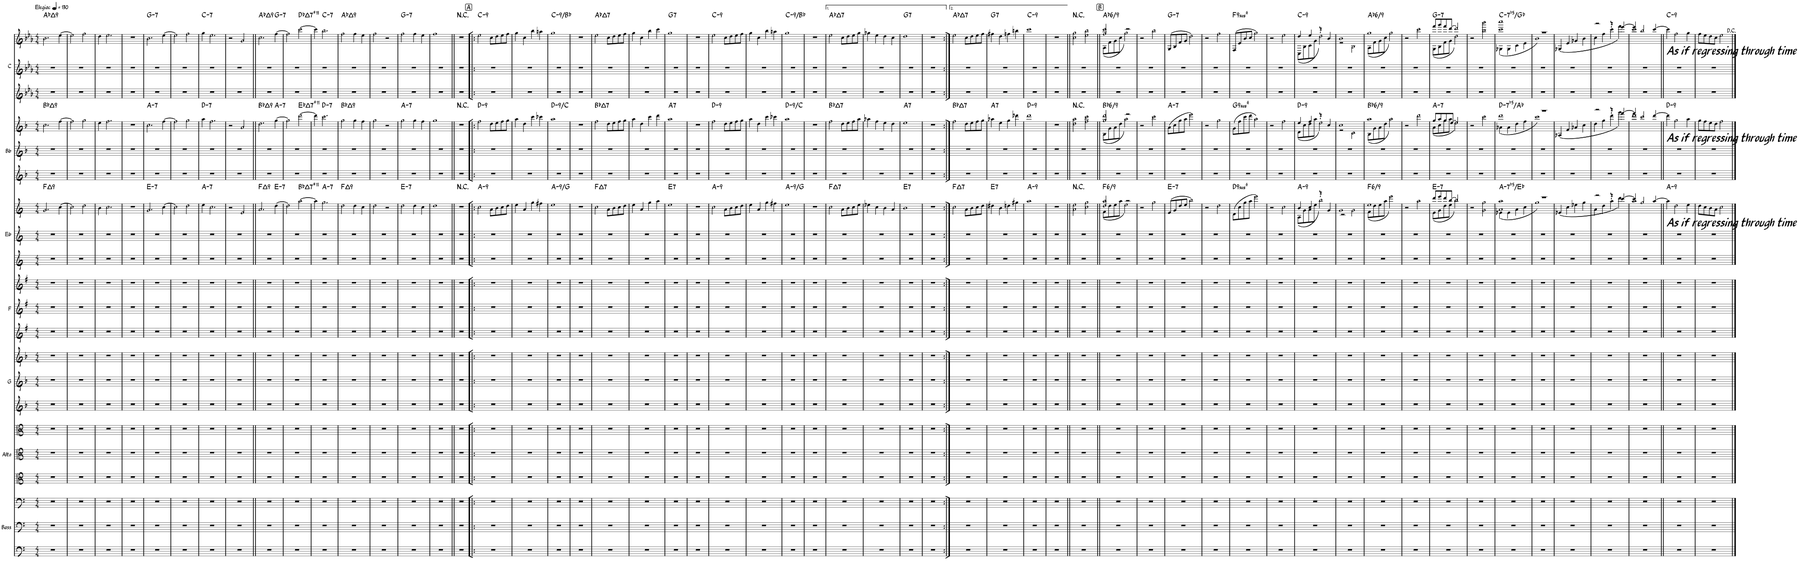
**kern	**kern	**kern	**kern	**kern	**kern	**kern	**kern	**kern	**kern	**kern	**kern	**kern	**kern	**kern	**harte	**kern	**kern	**kern	**harte	**kern	**kern	**kern	**harte
*part7	*part7	*part7	*part6	*part6	*part6	*part5	*part5	*part5	*part4	*part4	*part4	*part3	*part3	*part3	*part3	*part2	*part2	*part2	*part2	*part1	*part1	*part1	*part1
*staff21	*staff20	*staff19	*staff18	*staff17	*staff16	*staff15	*staff14	*staff13	*staff12	*staff11	*staff10	*staff9	*staff8	*staff7	*	*staff6	*staff5	*staff4	*	*staff3	*staff2	*staff1	*
*I"Bass	*	*	*I"Alto	*	*	*I"G	*	*	*I"F	*	*	*I"Eb	*	*	*	*I"Bb	*	*	*	*I"C	*	*	*
*I'Bass	*	*	*	*	*	*I'G	*	*	*I'F	*	*	*I'Eb	*	*	*	*I'Bb	*	*	*	*I'C	*	*	*
*clefF4	*clefF4	*clefF4	*clefC3	*clefC3	*clefC3	*clefG2	*clefG2	*clefG2	*clefG2	*clefG2	*clefG2	*clefG2	*clefG2	*clefG2	*	*clefG2	*clefG2	*clefG2	*	*clefG2	*clefG2	*clefG2	*
*	*	*	*	*	*	*Trd3c5	*Trd3c5	*Trd3c5	*Trd4c7	*Trd4c7	*Trd4c7	*Trd5c9	*Trd5c9	*Trd5c9	*	*Trd8c14	*Trd8c14	*Trd8c14	*	*	*	*	*
*k[]	*k[]	*k[]	*k[]	*k[]	*k[]	*k[b-]	*k[b-]	*k[b-]	*k[f#]	*k[f#]	*k[f#]	*k[]	*k[]	*k[]	*	*k[b-]	*k[b-]	*k[b-]	*	*k[b-e-a-]	*k[b-e-a-]	*k[b-e-a-]	*
*M4/4	*M4/4	*M4/4	*M4/4	*M4/4	*M4/4	*M4/4	*M4/4	*M4/4	*M4/4	*M4/4	*M4/4	*M4/4	*M4/4	*M4/4	*	*M4/4	*M4/4	*M4/4	*	*M4/4	*M4/4	*M4/4	*
*MM130	*MM130	*MM130	*MM130	*MM130	*MM130	*MM130	*MM130	*MM130	*MM130	*MM130	*MM130	*MM130	*MM130	*MM130	*	*MM130	*MM130	*MM130	*	*MM130	*MM130	*MM130	*
=1	=1	=1	=1	=1	=1	=1	=1	=1	=1	=1	=1	=1	=1	=1	=1	=1	=1	=1	=1	=1	=1	=1	=1
!	!	!	!	!	!	!	!	!	!	!	!	!	!	!	!LO:H:kt=9	!	!	!	!LO:H:kt=9	!	!	!LO:TX:a:t=Elegiac	!LO:H:kt=9
1r	1r	1r	1r	1r	1r	1r	1r	1r	1r	1r	1r	1r	1r	2.g/	F:maj9	1r	1r	2.cc\	Bb:maj9	1r	1r	2.b-\	Ab:maj9
.	.	.	.	.	.	.	.	.	.	.	.	.	.	[4cc\	.	.	.	[4ff\	.	.	.	[4ee-\	.
=2	=2	=2	=2	=2	=2	=2	=2	=2	=2	=2	=2	=2	=2	=2	=2	=2	=2	=2	=2	=2	=2	=2	=2
1r	1r	1r	1r	1r	1r	1r	1r	1r	1r	1r	1r	1r	1r	2cc\]	.	1r	1r	2ff\]	.	1r	1r	2ee-\]	.
.	.	.	.	.	.	.	.	.	.	.	.	.	.	2dd\	.	.	.	2gg\	.	.	.	2ff\	.
=3	=3	=3	=3	=3	=3	=3	=3	=3	=3	=3	=3	=3	=3	=3	=3	=3	=3	=3	=3	=3	=3	=3	=3
1r	1r	1r	1r	1r	1r	1r	1r	1r	1r	1r	1r	1r	1r	4b\	.	1r	1r	4ee\	.	1r	1r	4dd\	.
.	.	.	.	.	.	.	.	.	.	.	.	.	.	2.cc\	.	.	.	2.ff\	.	.	.	2.ee-\	.
=4	=4	=4	=4	=4	=4	=4	=4	=4	=4	=4	=4	=4	=4	=4	=4	=4	=4	=4	=4	=4	=4	=4	=4
1r	1r	1r	1r	1r	1r	1r	1r	1r	1r	1r	1r	1r	1r	1r	.	1r	1r	1r	.	1r	1r	1r	.
=5	=5	=5	=5	=5	=5	=5	=5	=5	=5	=5	=5	=5	=5	=5	=5	=5	=5	=5	=5	=5	=5	=5	=5
!	!	!	!	!	!	!	!	!	!	!	!	!	!	!	!LO:H:kt=7	!	!	!	!LO:H:kt=7	!	!	!	!LO:H:kt=7
1r	1r	1r	1r	1r	1r	1r	1r	1r	1r	1r	1r	1r	1r	2.g/	E:min7	1r	1r	2.cc\	A:min7	1r	1r	2.b-\	G:min7
.	.	.	.	.	.	.	.	.	.	.	.	.	.	[4cc\	.	.	.	[4ff\	.	.	.	[4ee-\	.
=6	=6	=6	=6	=6	=6	=6	=6	=6	=6	=6	=6	=6	=6	=6	=6	=6	=6	=6	=6	=6	=6	=6	=6
1r	1r	1r	1r	1r	1r	1r	1r	1r	1r	1r	1r	1r	1r	2cc\]	.	1r	1r	2ff\]	.	1r	1r	2ee-\]	.
.	.	.	.	.	.	.	.	.	.	.	.	.	.	2dd\	.	.	.	2gg\	.	.	.	2ff\	.
=7	=7	=7	=7	=7	=7	=7	=7	=7	=7	=7	=7	=7	=7	=7	=7	=7	=7	=7	=7	=7	=7	=7	=7
!	!	!	!	!	!	!	!	!	!	!	!	!	!	!	!LO:H:kt=7	!	!	!	!LO:H:kt=7	!	!	!	!LO:H:kt=7
1r	1r	1r	1r	1r	1r	1r	1r	1r	1r	1r	1r	1r	1r	4ee\	A:min7	1r	1r	4aa\	D:min7	1r	1r	4gg\	C:min7
.	.	.	.	.	.	.	.	.	.	.	.	.	.	2.cc\	.	.	.	2.ff\	.	.	.	2.ee-\	.
=8	=8	=8	=8	=8	=8	=8	=8	=8	=8	=8	=8	=8	=8	=8	=8	=8	=8	=8	=8	=8	=8	=8	=8
1r	1r	1r	1r	1r	1r	1r	1r	1r	1r	1r	1r	1r	1r	2r	.	1r	1r	2r	.	1r	1r	2r	.
.	.	.	.	.	.	.	.	.	.	.	.	.	.	2e/	.	.	.	2a/	.	.	.	2g/	.
=9||	=9||	=9||	=9||	=9||	=9||	=9||	=9||	=9||	=9||	=9||	=9||	=9||	=9||	=9||	=9||	=9||	=9||	=9||	=9||	=9||	=9||	=9||	=9||
!	!	!	!	!	!	!	!	!	!	!	!	!	!	!	!LO:H:kt=9	!	!	!	!LO:H:kt=9	!	!	!	!LO:H:kt=9
1r	1r	1r	1r	1r	1r	1r	1r	1r	1r	1r	1r	1r	1r	2.a/	F:maj9	1r	1r	2.dd\	Bb:maj9	1r	1r	2.cc\	Ab:maj9
!	!	!	!	!	!	!	!	!	!	!	!	!	!	!	!LO:H:kt=7	!	!	!	!LO:H:kt=7	!	!	!	!LO:H:kt=7
.	.	.	.	.	.	.	.	.	.	.	.	.	.	[4dd\	E:min7	.	.	[4gg\	A:min7	.	.	[4ff\	G:min7
=10	=10	=10	=10	=10	=10	=10	=10	=10	=10	=10	=10	=10	=10	=10	=10	=10	=10	=10	=10	=10	=10	=10	=10
1r	1r	1r	1r	1r	1r	1r	1r	1r	1r	1r	1r	1r	1r	2dd\]	.	1r	1r	2gg\]	.	1r	1r	2ff\]	.
!	!	!	!	!	!	!	!	!	!	!	!	!	!	!	!LO:H:kt=7	!	!	!	!LO:H:kt=7	!	!	!	!LO:H:kt=7
.	.	.	.	.	.	.	.	.	.	.	.	.	.	[2aa\	Bb:maj7(#11)	.	.	[2ddd\	Eb:maj7(#11)	.	.	[2ccc\	Db:maj7(#11)
=11	=11	=11	=11	=11	=11	=11	=11	=11	=11	=11	=11	=11	=11	=11	=11	=11	=11	=11	=11	=11	=11	=11	=11
1r	1r	1r	1r	1r	1r	1r	1r	1r	1r	1r	1r	1r	1r	4aa\]	.	1r	1r	4ddd\]	.	1r	1r	4ccc\]	.
!	!	!	!	!	!	!	!	!	!	!	!	!	!	!	!LO:H:kt=7	!	!	!	!LO:H:kt=7	!	!	!	!LO:H:kt=7
.	.	.	.	.	.	.	.	.	.	.	.	.	.	2.gg\	A:min7	.	.	2.ccc\	D:min7	.	.	2.bb-\	C:min7
=12	=12	=12	=12	=12	=12	=12	=12	=12	=12	=12	=12	=12	=12	=12	=12	=12	=12	=12	=12	=12	=12	=12	=12
!	!	!	!	!	!	!	!	!	!	!	!	!	!	!	!LO:H:kt=9	!	!	!	!LO:H:kt=9	!	!	!	!LO:H:kt=9
1r	1r	1r	1r	1r	1r	1r	1r	1r	1r	1r	1r	1r	1r	2dd\	F:maj9	1r	1r	2gg\	Bb:maj9	1r	1r	2ff\	Ab:maj9
.	.	.	.	.	.	.	.	.	.	.	.	.	.	4dd\	.	.	.	4gg\	.	.	.	4ff\	.
.	.	.	.	.	.	.	.	.	.	.	.	.	.	4cc\	.	.	.	4ff\	.	.	.	4ee-\	.
=13	=13	=13	=13	=13	=13	=13	=13	=13	=13	=13	=13	=13	=13	=13	=13	=13	=13	=13	=13	=13	=13	=13	=13
1r	1r	1r	1r	1r	1r	1r	1r	1r	1r	1r	1r	1r	1r	2dd\	.	1r	1r	2gg\	.	1r	1r	2ff\	.
.	.	.	.	.	.	.	.	.	.	.	.	.	.	2r	.	.	.	2r	.	.	.	2r	.
=14	=14	=14	=14	=14	=14	=14	=14	=14	=14	=14	=14	=14	=14	=14	=14	=14	=14	=14	=14	=14	=14	=14	=14
!	!	!	!	!	!	!	!	!	!	!	!	!	!	!	!LO:H:kt=7	!	!	!	!LO:H:kt=7	!	!	!	!LO:H:kt=7
1r	1r	1r	1r	1r	1r	1r	1r	1r	1r	1r	1r	1r	1r	2dd\	E:min7	1r	1r	2gg\	A:min7	1r	1r	2ff\	G:min7
.	.	.	.	.	.	.	.	.	.	.	.	.	.	4dd\	.	.	.	4gg\	.	.	.	4ff\	.
.	.	.	.	.	.	.	.	.	.	.	.	.	.	4cc\	.	.	.	4ff\	.	.	.	4ee-\	.
=15	=15	=15	=15	=15	=15	=15	=15	=15	=15	=15	=15	=15	=15	=15	=15	=15	=15	=15	=15	=15	=15	=15	=15
1r	1r	1r	1r	1r	1r	1r	1r	1r	1r	1r	1r	1r	1r	1dd	.	1r	1r	1gg	.	1r	1r	1ff	.
=16||	=16||	=16||	=16||	=16||	=16||	=16||	=16||	=16||	=16||	=16||	=16||	=16||	=16||	=16||	=16||	=16||	=16||	=16||	=16||	=16||	=16||	=16||	=16||
!	!	!	!	!	!	!	!	!	!	!	!	!	!	!	!LO:H:kt=N.C.	!	!	!	!LO:H:kt=N.C.	!	!	!	!LO:H:kt=N.C.
1r	1r	1r	1r	1r	1r	1r	1r	1r	1r	1r	1r	1r	1r	1r	N	1r	1r	1r	N	1r	1r	1r	N
!!LO:REH:place=s1:a:rj:fs=14:t=A
=17!|:	=17!|:	=17!|:	=17!|:	=17!|:	=17!|:	=17!|:	=17!|:	=17!|:	=17!|:	=17!|:	=17!|:	=17!|:	=17!|:	=17!|:	=17!|:	=17!|:	=17!|:	=17!|:	=17!|:	=17!|:	=17!|:	=17!|:	=17!|:
!	!	!	!	!	!	!	!	!	!	!	!	!	!	!	!LO:H:kt=9	!	!	!	!LO:H:kt=9	!	!	!	!LO:H:kt=9
1r	1r	1r	1r	1r	1r	1r	1r	1r	1r	1r	1r	1r	1r	2cc\	A:min9	1r	1r	2ff\	D:min9	1r	1r	2ee-\	C:min9
.	.	.	.	.	.	.	.	.	.	.	.	.	.	8a\L	.	.	.	8dd\L	.	.	.	8cc\L	.
.	.	.	.	.	.	.	.	.	.	.	.	.	.	8b\	.	.	.	8ee\	.	.	.	8dd\	.
.	.	.	.	.	.	.	.	.	.	.	.	.	.	8cc\	.	.	.	8ff\	.	.	.	8ee-\	.
.	.	.	.	.	.	.	.	.	.	.	.	.	.	8dd\J	.	.	.	8gg\J	.	.	.	8ff\J	.
=18	=18	=18	=18	=18	=18	=18	=18	=18	=18	=18	=18	=18	=18	=18	=18	=18	=18	=18	=18	=18	=18	=18	=18
1r	1r	1r	1r	1r	1r	1r	1r	1r	1r	1r	1r	1r	1r	4ee\	.	1r	1r	4aa\	.	1r	1r	4gg\	.
.	.	.	.	.	.	.	.	.	.	.	.	.	.	4a/	.	.	.	4dd\	.	.	.	4cc\	.
.	.	.	.	.	.	.	.	.	.	.	.	.	.	4gg\	.	.	.	4ccc\	.	.	.	4bb-\	.
.	.	.	.	.	.	.	.	.	.	.	.	.	.	4ff#X\	.	.	.	4ccc-X\	.	.	.	4aan\	.
=19	=19	=19	=19	=19	=19	=19	=19	=19	=19	=19	=19	=19	=19	=19	=19	=19	=19	=19	=19	=19	=19	=19	=19
!	!	!	!	!	!	!	!	!	!	!	!	!	!	!	!LO:H:kt=9	!	!	!	!LO:H:kt=9	!	!	!	!LO:H:kt=9
1r	1r	1r	1r	1r	1r	1r	1r	1r	1r	1r	1r	1r	1r	1ee	A:min9/b7	1r	1r	1aa	D:min9/b7	1r	1r	1gg	C:min9/b7
=20	=20	=20	=20	=20	=20	=20	=20	=20	=20	=20	=20	=20	=20	=20	=20	=20	=20	=20	=20	=20	=20	=20	=20
1r	1r	1r	1r	1r	1r	1r	1r	1r	1r	1r	1r	1r	1r	1r	.	1r	1r	1r	.	1r	1r	1r	.
=21	=21	=21	=21	=21	=21	=21	=21	=21	=21	=21	=21	=21	=21	=21	=21	=21	=21	=21	=21	=21	=21	=21	=21
!	!	!	!	!	!	!	!	!	!	!	!	!	!	!	!LO:H:kt=7	!	!	!	!LO:H:kt=7	!	!	!	!LO:H:kt=7
1r	1r	1r	1r	1r	1r	1r	1r	1r	1r	1r	1r	1r	1r	2cc\	F:maj7	1r	1r	2ff\	Bb:maj7	1r	1r	2ee-\	Ab:maj7
.	.	.	.	.	.	.	.	.	.	.	.	.	.	8a\L	.	.	.	8dd\L	.	.	.	8cc\L	.
.	.	.	.	.	.	.	.	.	.	.	.	.	.	8b\	.	.	.	8ee\	.	.	.	8dd\	.
.	.	.	.	.	.	.	.	.	.	.	.	.	.	8cc\	.	.	.	8ff\	.	.	.	8ee-\	.
.	.	.	.	.	.	.	.	.	.	.	.	.	.	8dd\J	.	.	.	8gg\J	.	.	.	8ff\J	.
=22	=22	=22	=22	=22	=22	=22	=22	=22	=22	=22	=22	=22	=22	=22	=22	=22	=22	=22	=22	=22	=22	=22	=22
1r	1r	1r	1r	1r	1r	1r	1r	1r	1r	1r	1r	1r	1r	4ee\	.	1r	1r	4aa\	.	1r	1r	4gg\	.
.	.	.	.	.	.	.	.	.	.	.	.	.	.	4a/	.	.	.	4dd\	.	.	.	4cc\	.
.	.	.	.	.	.	.	.	.	.	.	.	.	.	4gg\	.	.	.	4ccc\	.	.	.	4bb-\	.
.	.	.	.	.	.	.	.	.	.	.	.	.	.	4aa\	.	.	.	4ddd\	.	.	.	4ccc\	.
=23	=23	=23	=23	=23	=23	=23	=23	=23	=23	=23	=23	=23	=23	=23	=23	=23	=23	=23	=23	=23	=23	=23	=23
!	!	!	!	!	!	!	!	!	!	!	!	!	!	!	!LO:H:kt=7	!	!	!	!LO:H:kt=7	!	!	!	!LO:H:kt=7
1r	1r	1r	1r	1r	1r	1r	1r	1r	1r	1r	1r	1r	1r	1ee	E:7	1r	1r	1aa	A:7	1r	1r	1gg	G:7
=24	=24	=24	=24	=24	=24	=24	=24	=24	=24	=24	=24	=24	=24	=24	=24	=24	=24	=24	=24	=24	=24	=24	=24
1r	1r	1r	1r	1r	1r	1r	1r	1r	1r	1r	1r	1r	1r	1r	.	1r	1r	1r	.	1r	1r	1r	.
=25	=25	=25	=25	=25	=25	=25	=25	=25	=25	=25	=25	=25	=25	=25	=25	=25	=25	=25	=25	=25	=25	=25	=25
!	!	!	!	!	!	!	!	!	!	!	!	!	!	!	!LO:H:kt=9	!	!	!	!LO:H:kt=9	!	!	!	!LO:H:kt=9
1r	1r	1r	1r	1r	1r	1r	1r	1r	1r	1r	1r	1r	1r	2cc\	A:min9	1r	1r	2ff\	D:min9	1r	1r	2ee-\	C:min9
.	.	.	.	.	.	.	.	.	.	.	.	.	.	8a\L	.	.	.	8dd\L	.	.	.	8cc\L	.
.	.	.	.	.	.	.	.	.	.	.	.	.	.	8b\	.	.	.	8ee\	.	.	.	8dd\	.
.	.	.	.	.	.	.	.	.	.	.	.	.	.	8cc\	.	.	.	8ff\	.	.	.	8ee-\	.
.	.	.	.	.	.	.	.	.	.	.	.	.	.	8dd\J	.	.	.	8gg\J	.	.	.	8ff\J	.
=26	=26	=26	=26	=26	=26	=26	=26	=26	=26	=26	=26	=26	=26	=26	=26	=26	=26	=26	=26	=26	=26	=26	=26
1r	1r	1r	1r	1r	1r	1r	1r	1r	1r	1r	1r	1r	1r	4ee\	.	1r	1r	4aa\	.	1r	1r	4gg\	.
.	.	.	.	.	.	.	.	.	.	.	.	.	.	4a/	.	.	.	4dd\	.	.	.	4cc\	.
.	.	.	.	.	.	.	.	.	.	.	.	.	.	4gg\	.	.	.	4ccc\	.	.	.	4bb-\	.
.	.	.	.	.	.	.	.	.	.	.	.	.	.	4ff#X\	.	.	.	4ccc-X\	.	.	.	4aan\	.
=27	=27	=27	=27	=27	=27	=27	=27	=27	=27	=27	=27	=27	=27	=27	=27	=27	=27	=27	=27	=27	=27	=27	=27
!	!	!	!	!	!	!	!	!	!	!	!	!	!	!	!LO:H:kt=9	!	!	!	!LO:H:kt=9	!	!	!	!LO:H:kt=9
1r	1r	1r	1r	1r	1r	1r	1r	1r	1r	1r	1r	1r	1r	1ee	A:min9/b7	1r	1r	1aa	D:min9/b7	1r	1r	1gg	C:min9/b7
=28	=28	=28	=28	=28	=28	=28	=28	=28	=28	=28	=28	=28	=28	=28	=28	=28	=28	=28	=28	=28	=28	=28	=28
1r	1r	1r	1r	1r	1r	1r	1r	1r	1r	1r	1r	1r	1r	1r	.	1r	1r	1r	.	1r	1r	1r	.
=29	=29	=29	=29	=29	=29	=29	=29	=29	=29	=29	=29	=29	=29	=29	=29	=29	=29	=29	=29	=29	=29	=29	=29
!	!	!	!	!	!	!	!	!	!	!	!	!	!	!	!LO:H:kt=7	!	!	!	!LO:H:kt=7	!	!	!	!LO:H:kt=7
1r	1r	1r	1r	1r	1r	1r	1r	1r	1r	1r	1r	1r	1r	2cc\	F:maj7	1r	1r	2ff\	Bb:maj7	1r	1r	2ee-\	Ab:maj7
.	.	.	.	.	.	.	.	.	.	.	.	.	.	8a\L	.	.	.	8dd\L	.	.	.	8cc\L	.
.	.	.	.	.	.	.	.	.	.	.	.	.	.	8b\	.	.	.	8ee\	.	.	.	8dd\	.
.	.	.	.	.	.	.	.	.	.	.	.	.	.	8cc\	.	.	.	8ff\	.	.	.	8ee-\	.
.	.	.	.	.	.	.	.	.	.	.	.	.	.	8ee\J	.	.	.	8aa\J	.	.	.	8gg\J	.
=30	=30	=30	=30	=30	=30	=30	=30	=30	=30	=30	=30	=30	=30	=30	=30	=30	=30	=30	=30	=30	=30	=30	=30
1r	1r	1r	1r	1r	1r	1r	1r	1r	1r	1r	1r	1r	1r	4ee-X\	.	1r	1r	4aa-X\	.	1r	1r	4gg-X\	.
.	.	.	.	.	.	.	.	.	.	.	.	.	.	4cc\	.	.	.	4ff\	.	.	.	4ee-\	.
.	.	.	.	.	.	.	.	.	.	.	.	.	.	4b\	.	.	.	4ee\	.	.	.	4dd\	.
.	.	.	.	.	.	.	.	.	.	.	.	.	.	4a/	.	.	.	4dd\	.	.	.	4cc\	.
=31	=31	=31	=31	=31	=31	=31	=31	=31	=31	=31	=31	=31	=31	=31	=31	=31	=31	=31	=31	=31	=31	=31	=31
!	!	!	!	!	!	!	!	!	!	!	!	!	!	!	!LO:H:kt=7	!	!	!	!LO:H:kt=7	!	!	!	!LO:H:kt=7
1r	1r	1r	1r	1r	1r	1r	1r	1r	1r	1r	1r	1r	1r	1b	E:7	1r	1r	1ee	A:7	1r	1r	1dd	G:7
=32	=32	=32	=32	=32	=32	=32	=32	=32	=32	=32	=32	=32	=32	=32	=32	=32	=32	=32	=32	=32	=32	=32	=32
1r	1r	1r	1r	1r	1r	1r	1r	1r	1r	1r	1r	1r	1r	1r	.	1r	1r	1r	.	1r	1r	1r	.
=33:|!	=33:|!	=33:|!	=33:|!	=33:|!	=33:|!	=33:|!	=33:|!	=33:|!	=33:|!	=33:|!	=33:|!	=33:|!	=33:|!	=33:|!	=33:|!	=33:|!	=33:|!	=33:|!	=33:|!	=33:|!	=33:|!	=33:|!	=33:|!
!	!	!	!	!	!	!	!	!	!	!	!	!	!	!	!LO:H:kt=7	!	!	!	!LO:H:kt=7	!	!	!	!LO:H:kt=7
1r	1r	1r	1r	1r	1r	1r	1r	1r	1r	1r	1r	1r	1r	2cc\	F:maj7	1r	1r	2ff\	Bb:maj7	1r	1r	2ee-\	Ab:maj7
.	.	.	.	.	.	.	.	.	.	.	.	.	.	8a\L	.	.	.	8dd\L	.	.	.	8cc\L	.
.	.	.	.	.	.	.	.	.	.	.	.	.	.	8b\	.	.	.	8ee\	.	.	.	8dd\	.
.	.	.	.	.	.	.	.	.	.	.	.	.	.	8cc\	.	.	.	8ff\	.	.	.	8ee-\	.
.	.	.	.	.	.	.	.	.	.	.	.	.	.	8dd\J	.	.	.	8gg\J	.	.	.	8ff\J	.
=34	=34	=34	=34	=34	=34	=34	=34	=34	=34	=34	=34	=34	=34	=34	=34	=34	=34	=34	=34	=34	=34	=34	=34
!	!	!	!	!	!	!	!	!	!	!	!	!	!	!	!LO:H:kt=7	!	!	!	!LO:H:kt=7	!	!	!	!LO:H:kt=7
1r	1r	1r	1r	1r	1r	1r	1r	1r	1r	1r	1r	1r	1r	4dd#X\	E:7	1r	1r	4aa-X\	A:7	1r	1r	4ff#X\	G:7
.	.	.	.	.	.	.	.	.	.	.	.	.	.	4b\	.	.	.	4ee\	.	.	.	4dd\	.
.	.	.	.	.	.	.	.	.	.	.	.	.	.	4ddn\	.	.	.	4gg\	.	.	.	4ffn\	.
.	.	.	.	.	.	.	.	.	.	.	.	.	.	4gg#X\	.	.	.	4ddd-X\	.	.	.	4bbn\	.
=35	=35	=35	=35	=35	=35	=35	=35	=35	=35	=35	=35	=35	=35	=35	=35	=35	=35	=35	=35	=35	=35	=35	=35
!	!	!	!	!	!	!	!	!	!	!	!	!	!	!	!LO:H:kt=9	!	!	!	!LO:H:kt=9	!	!	!	!LO:H:kt=9
1r	1r	1r	1r	1r	1r	1r	1r	1r	1r	1r	1r	1r	1r	1aa	A:min9	1r	1r	1ddd	D:min9	1r	1r	1ccc	C:min9
=36	=36	=36	=36	=36	=36	=36	=36	=36	=36	=36	=36	=36	=36	=36	=36	=36	=36	=36	=36	=36	=36	=36	=36
1r	1r	1r	1r	1r	1r	1r	1r	1r	1r	1r	1r	1r	1r	1r	.	1r	1r	1r	.	1r	1r	1r	.
=37||	=37||	=37||	=37||	=37||	=37||	=37||	=37||	=37||	=37||	=37||	=37||	=37||	=37||	=37||	=37||	=37||	=37||	=37||	=37||	=37||	=37||	=37||	=37||
!	!	!	!	!	!	!	!	!	!	!	!	!	!	!	!LO:H:kt=N.C.	!	!	!	!LO:H:kt=N.C.	!	!	!	!LO:H:kt=N.C.
1r	1r	1r	1r	1r	1r	1r	1r	1r	1r	1r	1r	1r	1r	2a\ 2ee\	N	1r	1r	2dd\ 2aa\	N	1r	1r	2cc\ 2gg\	N
.	.	.	.	.	.	.	.	.	.	.	.	.	.	2cc\ 2gg\	.	.	.	2ff\ 2ccc\	.	.	.	2ee-\ 2bb-\	.
!!LO:REH:place=s1:a:rj:fs=14:t=B
=38||	=38||	=38||	=38||	=38||	=38||	=38||	=38||	=38||	=38||	=38||	=38||	=38||	=38||	=38||	=38||	=38||	=38||	=38||	=38||	=38||	=38||	=38||	=38||
*	*	*	*	*	*	*	*	*	*	*	*	*	*	*^	*	*	*	*^	*	*	*	*^	*
!	!	!	!	!	!	!	!	!	!	!	!	!	!	!	!	!LO:H:kt=/6	!	!	!	!	!LO:H:kt=/6	!	!	!	!	!LO:H:kt=/6
1r	1r	1r	1r	1r	1r	1r	1r	1r	1r	1r	1r	1r	1r	2dd/ 2aa/	(8f\L	F:maj6(9)	1r	1r	2gg/ 2ddd/	(8B-\L	Bb:maj6(9)	1r	1r	2ff/ 2ccc/	(8A-\L	Ab:maj6(9)
.	.	.	.	.	.	.	.	.	.	.	.	.	.	.	8dd\	.	.	.	.	8g\	.	.	.	.	8f\	.
.	.	.	.	.	.	.	.	.	.	.	.	.	.	.	8ee\	.	.	.	.	8a\	.	.	.	.	8g\	.
.	.	.	.	.	.	.	.	.	.	.	.	.	.	.	8aa\J	.	.	.	.	8dd\J	.	.	.	.	8cc\J	.
.	.	.	.	.	.	.	.	.	.	.	.	.	.	2r	2ee\)	.	.	.	2r	2aa\)	.	.	.	2r	2gg\)	.
*	*	*	*	*	*	*	*	*	*	*	*	*	*	*v	*v	*	*	*	*v	*v	*	*	*	*v	*v	*
=39	=39	=39	=39	=39	=39	=39	=39	=39	=39	=39	=39	=39	=39	=39	=39	=39	=39	=39	=39	=39	=39	=39	=39
1r	1r	1r	1r	1r	1r	1r	1r	1r	1r	1r	1r	1r	1r	2r	.	1r	1r	2r	.	1r	1r	2r	.
.	.	.	.	.	.	.	.	.	.	.	.	.	.	2gg\	.	.	.	2ccc\	.	.	.	2bb-\	.
=40	=40	=40	=40	=40	=40	=40	=40	=40	=40	=40	=40	=40	=40	=40	=40	=40	=40	=40	=40	=40	=40	=40	=40
!	!	!	!	!	!	!	!	!	!	!	!	!	!	!	!LO:H:kt=7	!	!	!	!LO:H:kt=7	!	!	!	!LO:H:kt=7
1r	1r	1r	1r	1r	1r	1r	1r	1r	1r	1r	1r	1r	1r	(8e/L	E:min7	1r	1r	(8a\L	A:min7	1r	1r	(8G/L	G:min7
.	.	.	.	.	.	.	.	.	.	.	.	.	.	8g/	.	.	.	8cc\	.	.	.	8B-/	.
.	.	.	.	.	.	.	.	.	.	.	.	.	.	8dd/	.	.	.	8gg\	.	.	.	8f/	.
.	.	.	.	.	.	.	.	.	.	.	.	.	.	8ee/J	.	.	.	8aa\J	.	.	.	8g/J	.
.	.	.	.	.	.	.	.	.	.	.	.	.	.	2bb\)	.	.	.	2eee\)	.	.	.	2dd\)	.
=41	=41	=41	=41	=41	=41	=41	=41	=41	=41	=41	=41	=41	=41	=41	=41	=41	=41	=41	=41	=41	=41	=41	=41
1r	1r	1r	1r	1r	1r	1r	1r	1r	1r	1r	1r	1r	1r	2r	.	1r	1r	2r	.	1r	1r	2r	.
.	.	.	.	.	.	.	.	.	.	.	.	.	.	2dd\	.	.	.	2gg\	.	.	.	2ff\	.
=42	=42	=42	=42	=42	=42	=42	=42	=42	=42	=42	=42	=42	=42	=42	=42	=42	=42	=42	=42	=42	=42	=42	=42
!	!	!	!	!	!	!	!	!	!	!	!	!	!	!	!LO:H:kt=94	!	!	!	!LO:H:kt=94	!	!	!	!LO:H:kt=94
1r	1r	1r	1r	1r	1r	1r	1r	1r	1r	1r	1r	1r	1r	(8d\L	D:sus4(7,9)	1r	1r	(8g\L	G:sus4(7,9)	1r	1r	(8F/L	F:sus4(7,9)
.	.	.	.	.	.	.	.	.	.	.	.	.	.	8cc\	.	.	.	8ff\	.	.	.	8e-/	.
.	.	.	.	.	.	.	.	.	.	.	.	.	.	8gg\	.	.	.	8ccc\	.	.	.	8b-/	.
.	.	.	.	.	.	.	.	.	.	.	.	.	.	8aa\J	.	.	.	8ddd\J	.	.	.	8cc/J	.
.	.	.	.	.	.	.	.	.	.	.	.	.	.	2eee\)	.	.	.	2aa\)	.	.	.	2gg\)	.
=43	=43	=43	=43	=43	=43	=43	=43	=43	=43	=43	=43	=43	=43	=43	=43	=43	=43	=43	=43	=43	=43	=43	=43
1r	1r	1r	1r	1r	1r	1r	1r	1r	1r	1r	1r	1r	1r	2r	.	1r	1r	2r	.	1r	1r	2r	.
.	.	.	.	.	.	.	.	.	.	.	.	.	.	2cc\	.	.	.	2ff\	.	.	.	2ee-\	.
=44	=44	=44	=44	=44	=44	=44	=44	=44	=44	=44	=44	=44	=44	=44	=44	=44	=44	=44	=44	=44	=44	=44	=44
*	*	*	*	*	*	*	*	*	*	*	*	*	*	*^	*	*	*	*^	*	*	*	*^	*
!	!	!	!	!	!	!	!	!	!	!	!	!	!	!	!	!LO:H:kt=9	!	!	!	!	!LO:H:kt=9	!	!	!	!	!LO:H:kt=9
1r	1r	1r	1r	1r	1r	1r	1r	1r	1r	1r	1r	1r	1r	4b/	(8A\L	A:min9	1r	1r	4ee/	(8d\L	D:min9	1r	1r	4dd/	(8C\L	C:min9
.	.	.	.	.	.	.	.	.	.	.	.	.	.	.	8g\	.	.	.	.	8cc\	.	.	.	.	8B-\	.
.	.	.	.	.	.	.	.	.	.	.	.	.	.	4cc/	8a\	.	.	.	4ff/	8dd\	.	.	.	4ee-/	8c\	.
.	.	.	.	.	.	.	.	.	.	.	.	.	.	.	8ee\J	.	.	.	.	8aa\J	.	.	.	.	8g\J	.
.	.	.	.	.	.	.	.	.	.	.	.	.	.	4r	2bb\)	.	.	.	4r	2ee\)	.	.	.	4r	2dd\)	.
.	.	.	.	.	.	.	.	.	.	.	.	.	.	4g/	.	.	.	.	4cc/	.	.	.	.	4b-/	.	.
=45	=45	=45	=45	=45	=45	=45	=45	=45	=45	=45	=45	=45	=45	=45	=45	=45	=45	=45	=45	=45	=45	=45	=45	=45	=45	=45
1r	1r	1r	1r	1r	1r	1r	1r	1r	1r	1r	1r	1r	1r	1g	2r	.	1r	1r	1cc	2r	.	1r	1r	1b-	2r	.
.	.	.	.	.	.	.	.	.	.	.	.	.	.	.	2g\	.	.	.	.	2c\	.	.	.	.	2B-\	.
=46	=46	=46	=46	=46	=46	=46	=46	=46	=46	=46	=46	=46	=46	=46	=46	=46	=46	=46	=46	=46	=46	=46	=46	=46	=46	=46
!	!	!	!	!	!	!	!	!	!	!	!	!	!	!	!	!LO:H:kt=/6	!	!	!	!	!LO:H:kt=/6	!	!	!	!	!LO:H:kt=/6
1r	1r	1r	1r	1r	1r	1r	1r	1r	1r	1r	1r	1r	1r	1ee	(8f\L	F:maj6(9)	1r	1r	1aa	(8B-\L	Bb:maj6(9)	1r	1r	1gg	(8A-\L	Ab:maj6(9)
.	.	.	.	.	.	.	.	.	.	.	.	.	.	.	8dd\	.	.	.	.	8g\	.	.	.	.	8f\	.
.	.	.	.	.	.	.	.	.	.	.	.	.	.	.	8ee\	.	.	.	.	8a\	.	.	.	.	8g\	.
.	.	.	.	.	.	.	.	.	.	.	.	.	.	.	8aa\J	.	.	.	.	8dd\J	.	.	.	.	8cc\J	.
.	.	.	.	.	.	.	.	.	.	.	.	.	.	.	2eee\)	.	.	.	.	2aa\)	.	.	.	.	2gg\)	.
*	*	*	*	*	*	*	*	*	*	*	*	*	*	*v	*v	*	*	*	*v	*v	*	*	*	*v	*v	*
=47	=47	=47	=47	=47	=47	=47	=47	=47	=47	=47	=47	=47	=47	=47	=47	=47	=47	=47	=47	=47	=47	=47	=47
1r	1r	1r	1r	1r	1r	1r	1r	1r	1r	1r	1r	1r	1r	2r	.	1r	1r	2r	.	1r	1r	2r	.
.	.	.	.	.	.	.	.	.	.	.	.	.	.	2aa\	.	.	.	2ddd\	.	.	.	2ccc\	.
=48	=48	=48	=48	=48	=48	=48	=48	=48	=48	=48	=48	=48	=48	=48	=48	=48	=48	=48	=48	=48	=48	=48	=48
*	*	*	*	*	*	*	*	*	*	*	*	*	*	*^	*	*	*	*^	*	*	*	*^	*
!	!	!	!	!	!	!	!	!	!	!	!	!	!	!	!	!LO:H:kt=7	!	!	!	!	!LO:H:kt=7	!	!	!	!	!LO:H:kt=7
1r	1r	1r	1r	1r	1r	1r	1r	1r	1r	1r	1r	1r	1r	8ddd/L	(8e\L	E:min7	1r	1r	8gg/L	(8a\L	A:min7	1r	1r	8fff/L	(8G\L	G:min7
.	.	.	.	.	.	.	.	.	.	.	.	.	.	8eee/	8g\	.	.	.	8aa/	8cc\	.	.	.	8ggg/	8B-\	.
.	.	.	.	.	.	.	.	.	.	.	.	.	.	8ddd/	8dd\	.	.	.	8gg/	8gg\	.	.	.	8fff/	8f\	.
.	.	.	.	.	.	.	.	.	.	.	.	.	.	[8bb/J	8ee\J	.	.	.	[8ee/J	8aa\J	.	.	.	[8ddd/J	8g\J	.
.	.	.	.	.	.	.	.	.	.	.	.	.	.	2bb/]	2bb\)	.	.	.	2ee/]	2ee\)	.	.	.	2ddd/]	2dd\)	.
*	*	*	*	*	*	*	*	*	*	*	*	*	*	*v	*v	*	*	*	*v	*v	*	*	*	*v	*v	*
=49	=49	=49	=49	=49	=49	=49	=49	=49	=49	=49	=49	=49	=49	=49	=49	=49	=49	=49	=49	=49	=49	=49	=49
1r	1r	1r	1r	1r	1r	1r	1r	1r	1r	1r	1r	1r	1r	2r	.	1r	1r	2r	.	1r	1r	2r	.
.	.	.	.	.	.	.	.	.	.	.	.	.	.	2g\ 2gg\	.	.	.	2ccc\	.	.	.	2bb-\ 2bbb-\	.
=50	=50	=50	=50	=50	=50	=50	=50	=50	=50	=50	=50	=50	=50	=50	=50	=50	=50	=50	=50	=50	=50	=50	=50
*	*	*	*	*	*	*	*	*	*	*	*	*	*	*^	*	*	*	*^	*	*	*	*^	*
!	!	!	!	!	!	!	!	!	!	!	!	!	!	!	!	!LO:H:kt=-7b5	!	!	!	!	!LO:H:kt=-7b5	!	!	!	!	!LO:H:kt=-7b5
1r	1r	1r	1r	1r	1r	1r	1r	1r	1r	1r	1r	1r	1r	1a 1aa	(4e-X\	A:hdim7/b5	1r	1r	1ddd	(4a-X\	D:hdim7/b5	1r	1r	1ccc 1cccc	(4G-X\	C:hdim7/b5
.	.	.	.	.	.	.	.	.	.	.	.	.	.	.	4e-\	.	.	.	.	4a-\	.	.	.	.	4G-\	.
.	.	.	.	.	.	.	.	.	.	.	.	.	.	.	4a\	.	.	.	.	4dd\	.	.	.	.	4c\	.
.	.	.	.	.	.	.	.	.	.	.	.	.	.	.	4cc\	.	.	.	.	4ff\	.	.	.	.	4e-\	.
=51	=51	=51	=51	=51	=51	=51	=51	=51	=51	=51	=51	=51	=51	=51	=51	=51	=51	=51	=51	=51	=51	=51	=51	=51	=51	=51
1r	1r	1r	1r	1r	1r	1r	1r	1r	1r	1r	1r	1r	1r	1r	1gg)	.	1r	1r	1r	1ccc)	.	1r	1r	1r	1b-)	.
*	*	*	*	*	*	*	*	*	*	*	*	*	*	*v	*v	*	*	*	*v	*v	*	*	*	*v	*v	*
=52	=52	=52	=52	=52	=52	=52	=52	=52	=52	=52	=52	=52	=52	=52	=52	=52	=52	=52	=52	=52	=52	=52	=52
1r	1r	1r	1r	1r	1r	1r	1r	1r	1r	1r	1r	1r	1r	(4e-X/	.	1r	1r	(4A-X/	.	1r	1r	(4G-X/	.
.	.	.	.	.	.	.	.	.	.	.	.	.	.	4cc\	.	.	.	4f/	.	.	.	4e-/	.
.	.	.	.	.	.	.	.	.	.	.	.	.	.	4ee-X\	.	.	.	4a-X/	.	.	.	4g-X/	.
.	.	.	.	.	.	.	.	.	.	.	.	.	.	4gg\	.	.	.	4cc\	.	.	.	4b-\	.
=53	=53	=53	=53	=53	=53	=53	=53	=53	=53	=53	=53	=53	=53	=53	=53	=53	=53	=53	=53	=53	=53	=53	=53
*	*	*	*	*	*	*	*	*	*	*	*	*	*	*^	*	*	*	*^	*	*	*	*^	*
1r	1r	1r	1r	1r	1r	1r	1r	1r	1r	1r	1r	1r	1r	2r	4a\	.	1r	1r	2r	4dd\	.	1r	1r	2r	4cc\	.
.	.	.	.	.	.	.	.	.	.	.	.	.	.	.	4dd\	.	.	.	.	4gg\	.	.	.	.	4ff\	.
.	.	.	.	.	.	.	.	.	.	.	.	.	.	4r	4aa\	.	.	.	4r	4ddd\	.	.	.	4r	4ccc\	.
.	.	.	.	.	.	.	.	.	.	.	.	.	.	[4ccc/	4ddd\)	.	.	.	[4fff/	4ggg\)	.	.	.	[4eee-/	4fff\)	.
=54	=54	=54	=54	=54	=54	=54	=54	=54	=54	=54	=54	=54	=54	=54	=54	=54	=54	=54	=54	=54	=54	=54	=54	=54	=54	=54
1r	1r	1r	1r	1r	1r	1r	1r	1r	1r	1r	1r	1r	1r	4ccc/]	1aa	.	1r	1r	4fff/]	1ddd	.	1r	1r	4eee-/]	1ccc	.
.	.	.	.	.	.	.	.	.	.	.	.	.	.	2gg/	.	.	.	.	2ccc/	.	.	.	.	2bb-/	.	.
.	.	.	.	.	.	.	.	.	.	.	.	.	.	[4aa/	.	.	.	.	[4ddd/	.	.	.	.	[4ccc/	.	.
*	*	*	*	*	*	*	*	*	*	*	*	*	*	*v	*v	*	*	*	*v	*v	*	*	*	*v	*v	*
=55||	=55||	=55||	=55||	=55||	=55||	=55||	=55||	=55||	=55||	=55||	=55||	=55||	=55||	=55||	=55||	=55||	=55||	=55||	=55||	=55||	=55||	=55||	=55||
!	!	!	!	!	!	!	!	!	!	!	!	!	!	!	!	!	!	!	!	!	!	!LO:TX:b:i:t=As if regressing through time	!
!	!	!	!	!	!	!	!	!	!	!	!	!	!	!	!	!	!	!LO:TX:b:i:t=As if regressing through time	!	!	!	!	!
!	!	!	!	!	!	!	!	!	!	!	!	!	!	!LO:TX:b:i:t=As if regressing through time	!LO:H:kt=9	!	!	!	!LO:H:kt=9	!	!	!	!LO:H:kt=9
1r	1r	1r	1r	1r	1r	1r	1r	1r	1r	1r	1r	1r	1r	4aa\]	A:min9	1r	1r	4ddd\]	D:min9	1r	1r	4ccc\]	C:min9
.	.	.	.	.	.	.	.	.	.	.	.	.	.	2dd\	.	.	.	2gg\	.	.	.	2ff\	.
.	.	.	.	.	.	.	.	.	.	.	.	.	.	4ee\	.	.	.	4aa\	.	.	.	4gg\	.
=56	=56	=56	=56	=56	=56	=56	=56	=56	=56	=56	=56	=56	=56	=56	=56	=56	=56	=56	=56	=56	=56	=56	=56
1r	1r	1r	1r	1r	1r	1r	1r	1r	1r	1r	1r	1r	1r	8dd\L	.	1r	1r	8gg\L	.	1r	1r	8ff\L	.
.	.	.	.	.	.	.	.	.	.	.	.	.	.	8cc\	.	.	.	8ff\	.	.	.	8ee-\	.
.	.	.	.	.	.	.	.	.	.	.	.	.	.	8b\	.	.	.	8ee\	.	.	.	8dd\	.
.	.	.	.	.	.	.	.	.	.	.	.	.	.	8a\J	.	.	.	8dd\J	.	.	.	8cc\J	.
.	.	.	.	.	.	.	.	.	.	.	.	.	.	2cc\	.	.	.	2ff\	.	.	.	2ee-\	.
==	==	==	==	==	==	==	==	==	==	==	==	==	==	==	==	==	==	==	==	==	==	==	==
*-	*-	*-	*-	*-	*-	*-	*-	*-	*-	*-	*-	*-	*-	*-	*-	*-	*-	*-	*-	*-	*-	*-	*-
